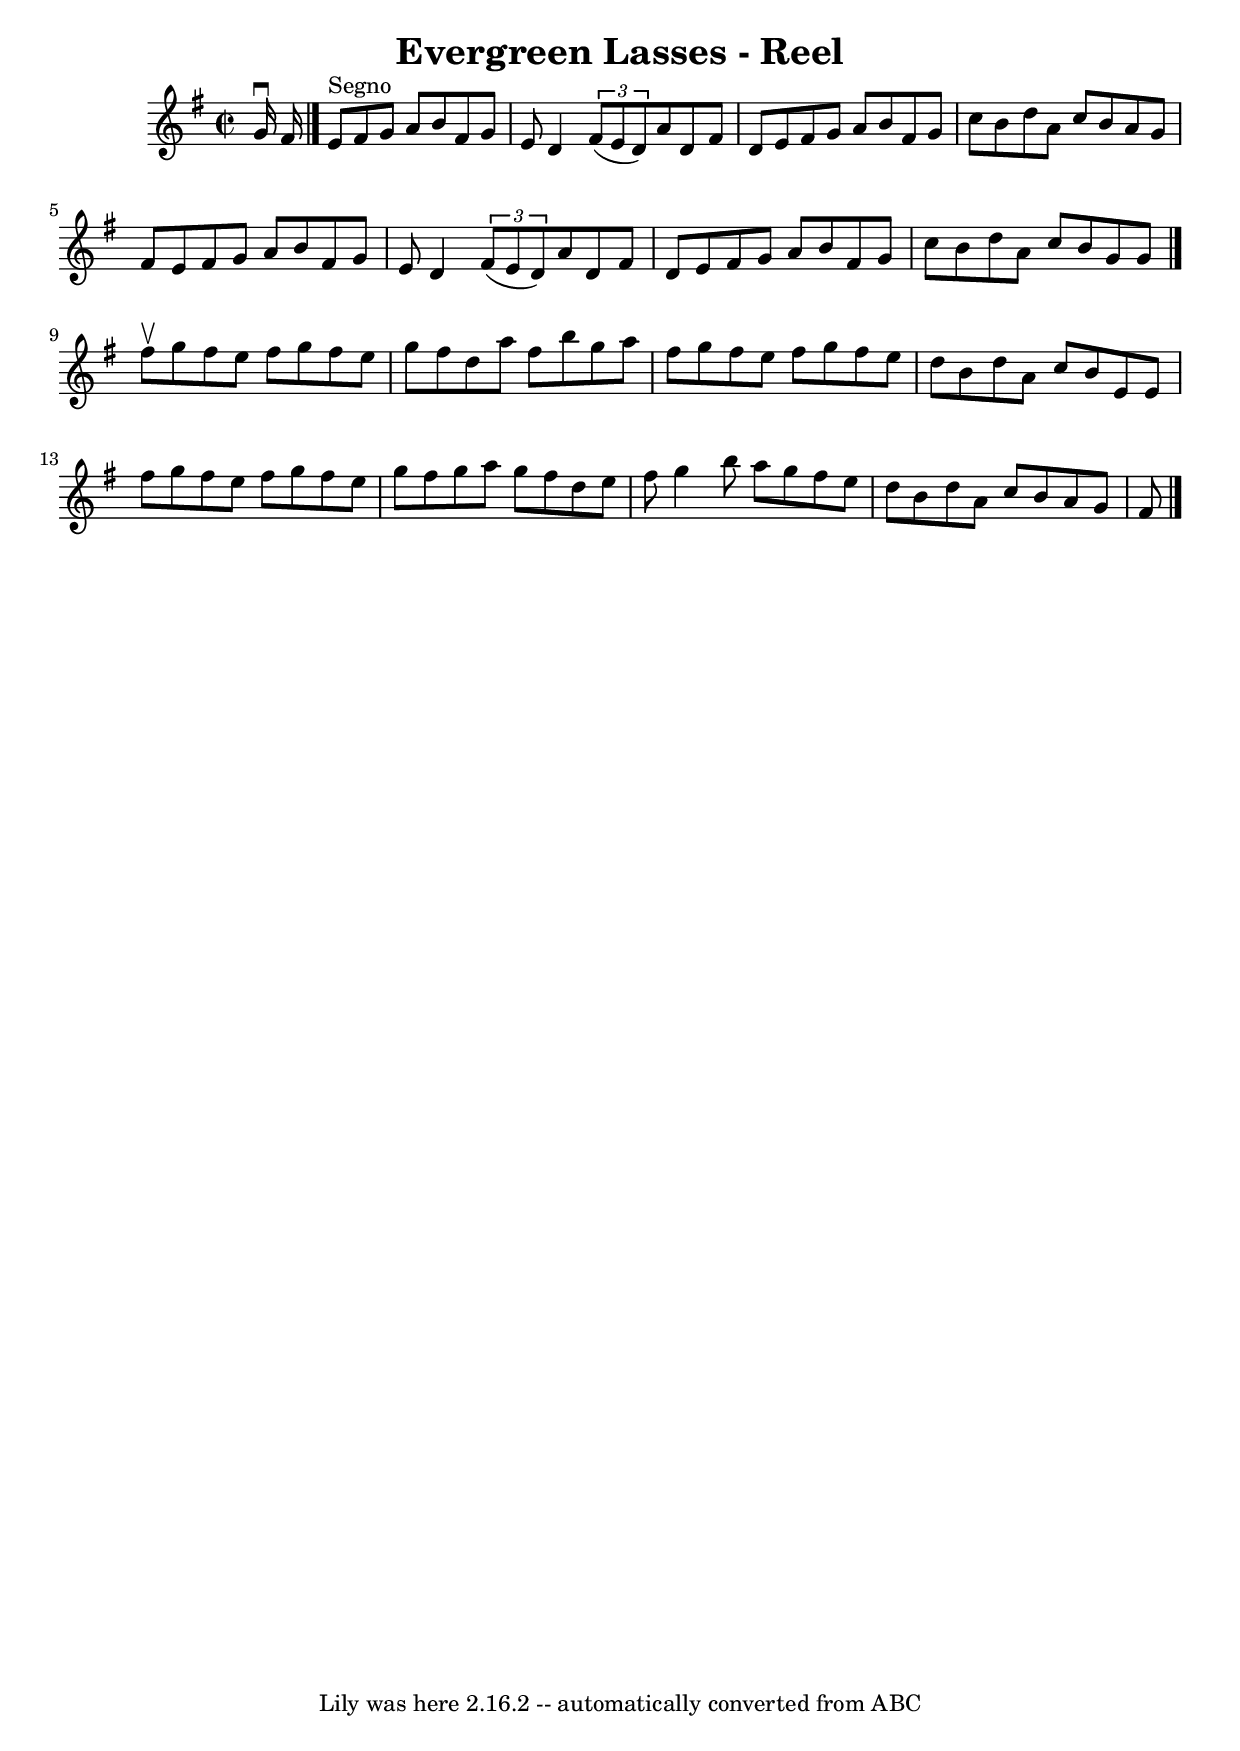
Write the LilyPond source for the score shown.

\version "2.16.2"
\include "Mammoth.ily"
\header {
  %% book = "Ryan's Mammoth Collection"
  crossRefNumber = "1"
  footnotes = "\\\\156"
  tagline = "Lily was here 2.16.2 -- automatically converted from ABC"
  title = "Evergreen Lasses - Reel"

}
voicedefault =  {


  \override Staff.TimeSignature #'style = #'C
  \time 2/2 
  \key e \minor
 g'16^\downbow fis'16    \bar "|." e'8 
  ^"Segno" fis'8 g'8 a'8 b'8 fis'8 g'8 e'8    |
  d'4  
  \times 2/3 { fis'8 (e'8 d'8) 
	     } a'8 d'8 fis'8 d'8    
  |
  e'8 fis'8 g'8 a'8 b'8 fis'8 g'8 c''8    
  |
  b'8 d''8 a'8 c''8 b'8 a'8 g'8 fis'8    |
  
  e'8 fis'8 g'8 a'8 b'8 fis'8 g'8 e'8    |
  d'4  
  \times 2/3 { fis'8 (e'8 d'8) 
	     } a'8 d'8 fis'8 d'8    
  |
  e'8 fis'8 g'8 a'8 b'8 fis'8 g'8 c''8    
  |
  b'8 d''8 a'8 c''8 b'8 g'8 g'8    \bar "|."     
  fis''8^\upbow |
  g''8 fis''8 e''8 fis''8 g''8 fis''8  
  e''8 g''8    |
  fis''8 d''8 a''8 fis''8 b''8 g''8   
  a''8 fis''8    |
  g''8 fis''8 e''8 fis''8 g''8    
  fis''8 e''8 d''8    |
  b'8 d''8 a'8 c''8 b'8 e'8   
  e'8 fis''8    |
  g''8 fis''8 e''8 fis''8 g''8    
  fis''8 e''8 g''8    |
  fis''8 g''8 a''8 g''8 fis''8   
  d''8 e''8 fis''8    |
  g''4 b''8 a''8 g''8 fis''8    
  e''8 d''8    |
  b'8 d''8 a'8 c''8 b'8 a'8 g'8    
  fis'8      \bar "|."   

}

\score{
  <<

    \context Staff="default"
    {
      \voicedefault 
      
    }

  >>
  \layout {
    
  }
  \midi {
  }

}
